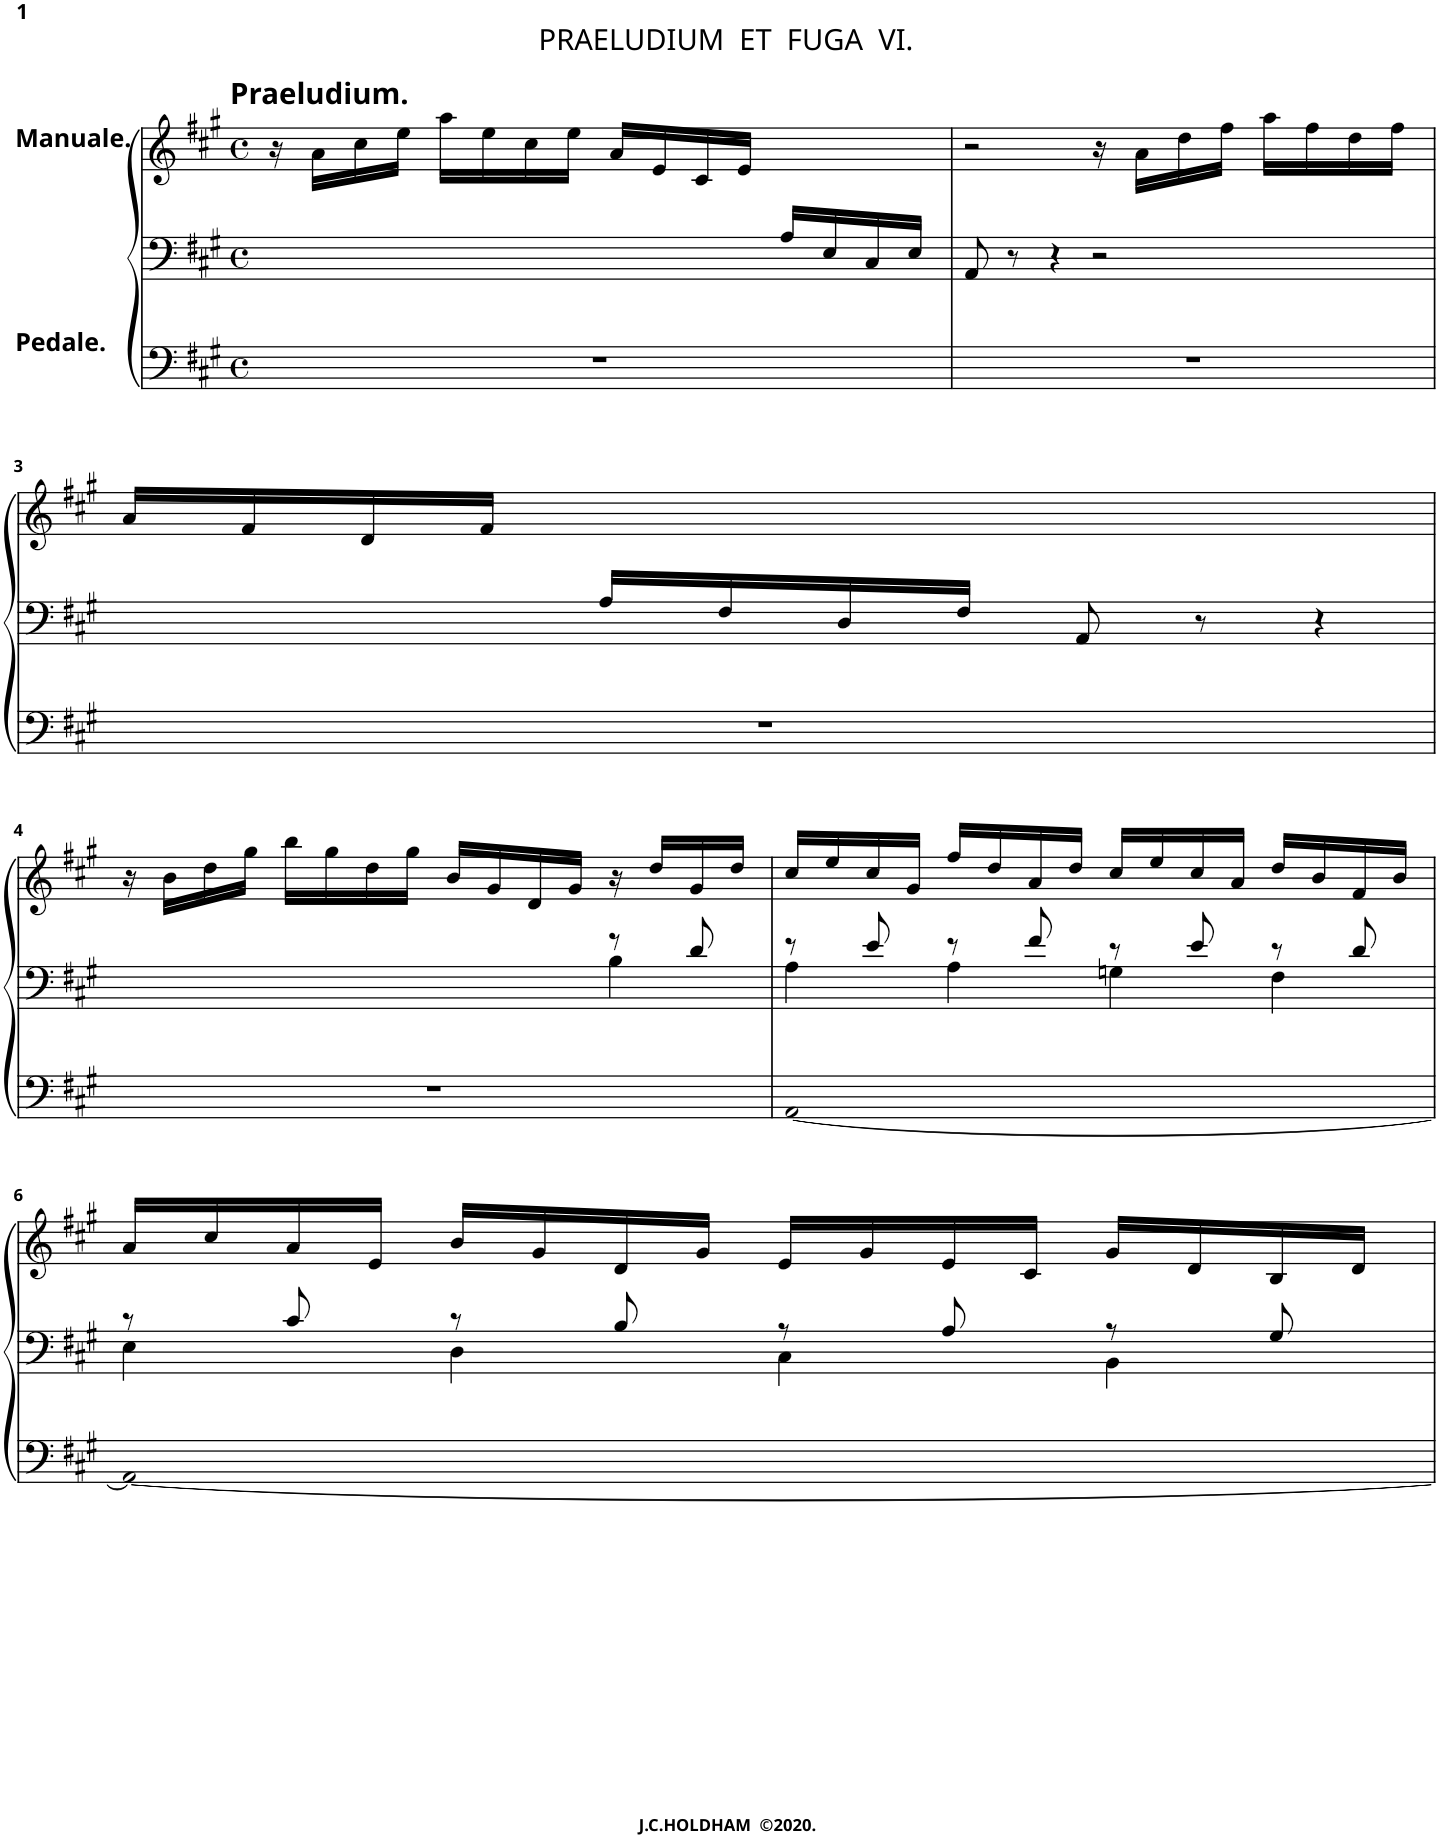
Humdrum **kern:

**kern	**kern	**kern
*part1	*part1	*part1
*staff3	*staff2	*staff1
*I"Organ	*	*
*I'Org.	*	*
*clefF4	*clefF4	*clefG2
*k[f#c#g#]	*k[f#c#g#]	*k[f#c#g#]
*M4/4	*M4/4	*M4/4
*met(c)	*met(c)	*met(c)
=1	=1	=1
!	!	!LO:TX:a:B:t=Praeludium.
1r	2.ryy	16r
.	.	16a\LL
.	.	16cc#\
.	.	16ee\JJ
.	.	16aa\LL
.	.	16ee\
.	.	16cc#\
.	.	16ee\JJ
.	.	16a/LL
.	.	16e/
.	.	16c#/
.	.	16e/JJ
.	16A/LL	4ryy
.	16E/	.
.	16C#/	.
.	16E/JJ	.
=2	=2	=2
1r	8AA/	2r
.	8r	.
.	4r	.
.	2r	16r
.	.	16a\LL
.	.	16dd\
.	.	16ff#\JJ
.	.	16aa\LL
.	.	16ff#\
.	.	16dd\
.	.	16ff#\JJ
!!LO:LB:g=z
=3	=3	=3
1r	4ryy	16a/LL
.	.	16f#/
.	.	16d/
.	.	16f#/JJ
.	16A/LL	2.ryy
.	16F#/	.
.	16D/	.
.	16F#/JJ	.
.	8AA/	.
.	8r	.
.	4r	.
!!LO:LB:g=z
=4	=4	=4
*	*^	*
1r	2.ryy	2.ryy	16r
.	.	.	16b\LL
.	.	.	16dd\
.	.	.	16gg#\JJ
.	.	.	16bb\LL
.	.	.	16gg#\
.	.	.	16dd\
.	.	.	16gg#\JJ
.	.	.	16b/LL
.	.	.	16g#/
.	.	.	16d/
.	.	.	16g#/JJ
.	8r	4B\	16r
.	.	.	16dd/LL
.	8d/	.	16g#/
.	.	.	16dd/JJ
=5	=5	=5	=5
!LO:N:head=open	!	!	!
[1AA	8r	4A\	16cc#/LL
.	.	.	16ee/
.	8e/	.	16cc#/
.	.	.	16g#/JJ
.	8r	4A\	16ff#/LL
.	.	.	16dd/
.	8f#/	.	16a/
.	.	.	16dd/JJ
.	8r	4Gn\	16cc#/LL
.	.	.	16ee/
.	8e/	.	16cc#/
.	.	.	16a/JJ
.	8r	4F#\	16dd/LL
.	.	.	16b/
.	8d/	.	16f#/
.	.	.	16b/JJ
!!LO:LB:g=z
=6	=6	=6	=6
!LO:N:head=open	!	!	!
1AA_	8r	4E\	16a/LL
.	.	.	16cc#/
.	8c#/	.	16a/
.	.	.	16e/JJ
.	8r	4D\	16b/LL
.	.	.	16g#/
.	8B/	.	16d/
.	.	.	16g#/JJ
.	8r	4C#\	16e/LL
.	.	.	16g#/
.	8A/	.	16e/
.	.	.	16c#/JJ
.	8r	4BB\	16g#/LL
.	.	.	16d/
.	8G#/	.	16B/
.	.	.	16d/JJ
*	*v	*v	*
=	=	=
*-	*-	*-
